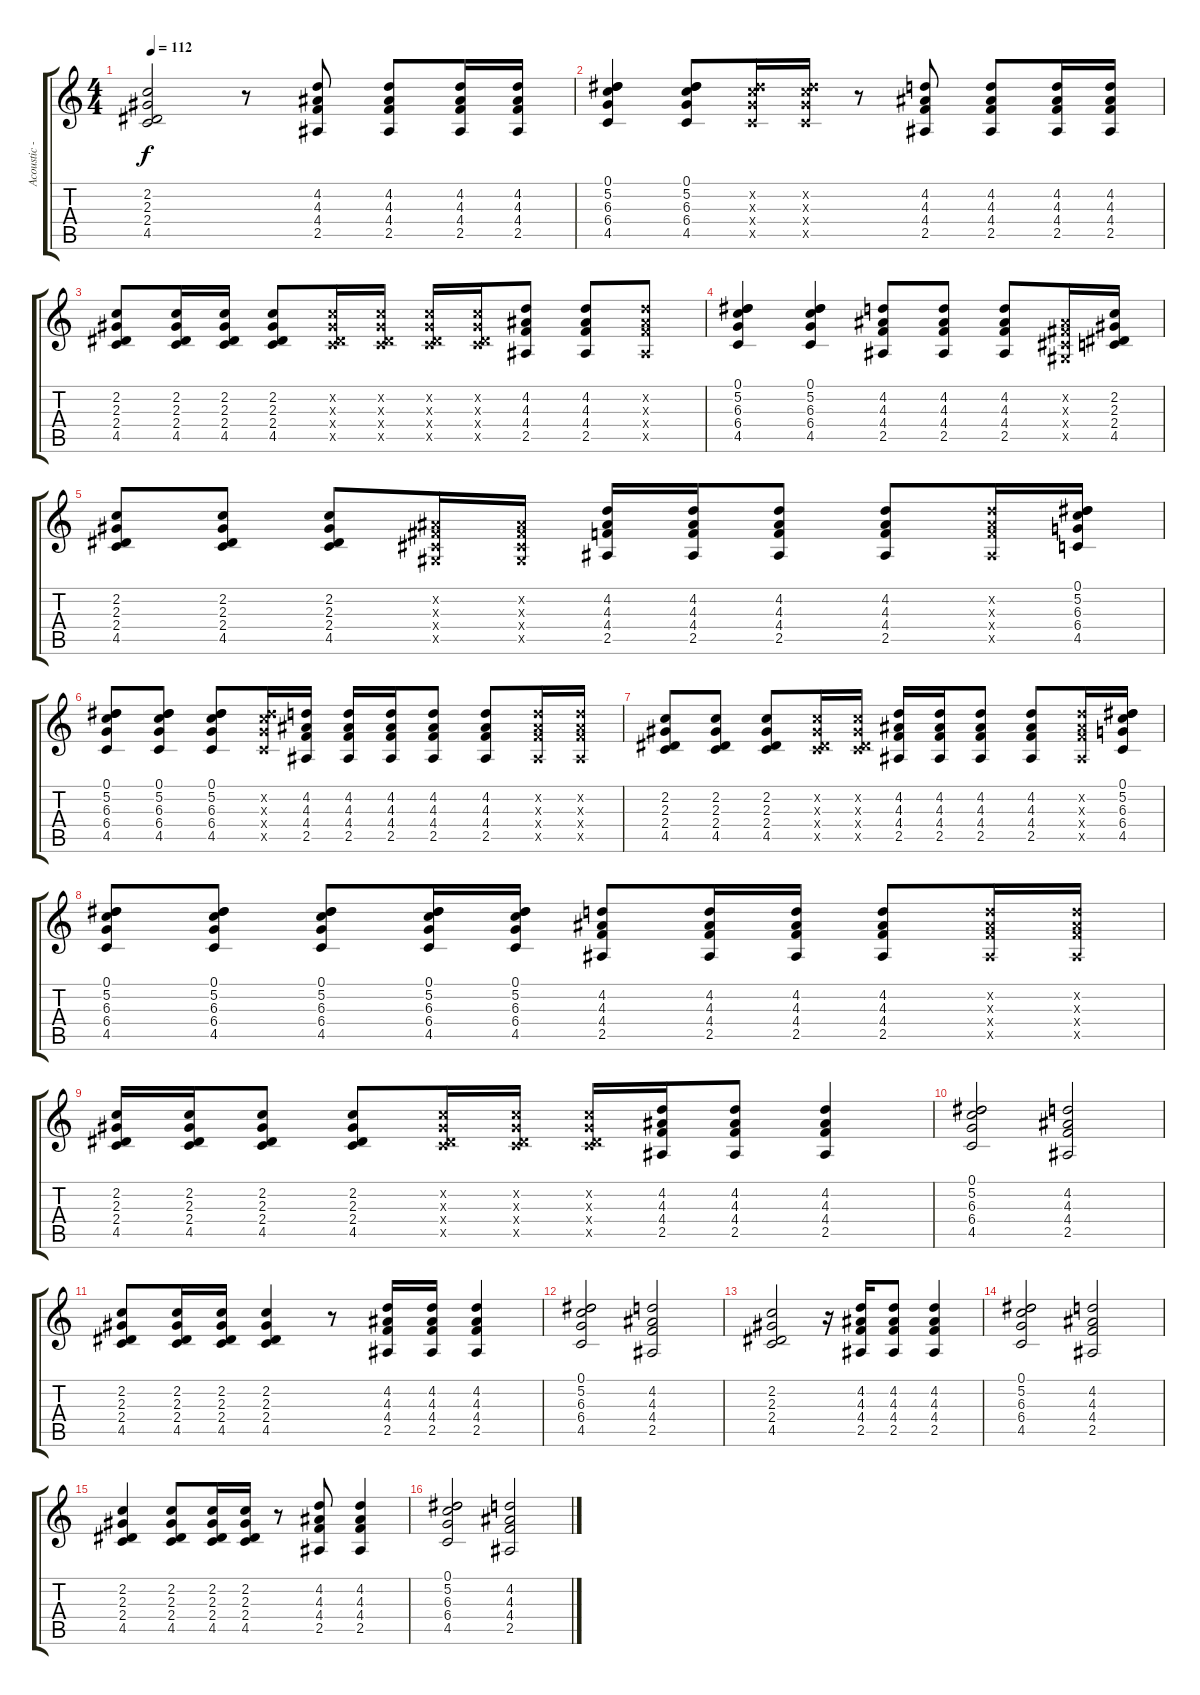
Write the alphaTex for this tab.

\track ("Acoustic - Dave Mason" "Acoustic -") {instrument acousticguitarsteel}
\staff {score tabs}
\tuning (Eb4 Bb3 Gb3 Db3 Ab2 Eb2) {hide}
\ts (4 4)
\tempo 112
\clef g2
\ks c
(2.2 2.3 2.4 4.5).2{dy f} r.8 (4.2 4.3 4.4 2.5).8 (4.2 4.3 4.4 2.5).8 (4.2 4.3 4.4 2.5).16 (4.2 4.3 4.4 2.5).16 |
(0.1 5.2 6.3 6.4 4.5).4 (0.1 5.2 6.3 6.4 4.5).8 (5.2{x} 6.3{x} 6.4{x} 4.5{x}).16 (5.2{x} 6.3{x} 6.4{x} 4.5{x}).16 r.8 (4.2 4.3 4.4 2.5).8 (4.2 4.3 4.4 2.5).8 (4.2 4.3 4.4 2.5).16 (4.2 4.3 4.4 2.5).16 |
(2.2 2.3 2.4 4.5).8 (2.2 2.3 2.4 4.5).16 (2.2 2.3 2.4 4.5).16 (2.2 2.3 2.4 4.5).8 (2.2{x} 2.3{x} 2.4{x} 4.5{x}).16 (2.2{x} 2.3{x} 2.4{x} 4.5{x}).16 (2.2{x} 2.3{x} 2.4{x} 4.5{x}).16 (2.2{x} 2.3{x} 2.4{x} 4.5{x}).16 (4.2 4.3 4.4 2.5).8 (4.2 4.3 4.4 2.5).8 (4.2{x} 4.3{x} 4.4{x} 2.5{x}).8 |
(0.1 5.2 6.3 6.4 4.5).4 (0.1 5.2 6.3 6.4 4.5).4 (4.2 4.3 4.4 2.5).8 (4.2 4.3 4.4 2.5).8 (4.2 4.3 4.4 2.5).8 (0.2{x} 0.3{x} 0.4{x} 0.5{x}).16 (2.2 2.3 2.4 4.5).16 |
(2.2 2.3 2.4 4.5).8 (2.2 2.3 2.4 4.5).8 (2.2 2.3 2.4 4.5).8 (0.2{x} 0.3{x} 0.4{x} 0.5{x}).16 (0.2{x} 0.3{x} 0.4{x} 0.5{x}).16 (4.2 4.3 4.4 2.5).16 (4.2 4.3 4.4 2.5).16 (4.2 4.3 4.4 2.5).8 (4.2 4.3 4.4 2.5).8 (4.2{x} 4.3{x} 4.4{x} 2.5{x}).16 (0.1 5.2 6.3 6.4 4.5).16 |
(0.1 5.2 6.3 6.4 4.5).8 (0.1 5.2 6.3 6.4 4.5).8 (0.1 5.2 6.3 6.4 4.5).8 (5.2{x} 6.3{x} 6.4{x} 4.5{x}).16 (4.2 4.3 4.4 2.5).16 (4.2 4.3 4.4 2.5).16 (4.2 4.3 4.4 2.5).16 (4.2 4.3 4.4 2.5).8 (4.2 4.3 4.4 2.5).8 (4.2{x} 4.3{x} 4.4{x} 2.5{x}).16 (4.2{x} 4.3{x} 4.4{x} 2.5{x}).16 |
(2.2 2.3 2.4 4.5).8 (2.2 2.3 2.4 4.5).8 (2.2 2.3 2.4 4.5).8 (2.2{x} 2.3{x} 2.4{x} 4.5{x}).16 (2.2{x} 2.3{x} 2.4{x} 4.5{x}).16 (4.2 4.3 4.4 2.5).16 (4.2 4.3 4.4 2.5).16 (4.2 4.3 4.4 2.5).8 (4.2 4.3 4.4 2.5).8 (4.2{x} 4.3{x} 4.4{x} 2.5{x}).16 (0.1 5.2 6.3 6.4 4.5).16 |
(0.1 5.2 6.3 6.4 4.5).8 (0.1 5.2 6.3 6.4 4.5).8 (0.1 5.2 6.3 6.4 4.5).8 (0.1 5.2 6.3 6.4 4.5).16 (0.1 5.2 6.3 6.4 4.5).16 (4.2 4.3 4.4 2.5).8 (4.2 4.3 4.4 2.5).16 (4.2 4.3 4.4 2.5).16 (4.2 4.3 4.4 2.5).8 (4.2{x} 4.3{x} 4.4{x} 2.5{x}).16 (4.2{x} 4.3{x} 4.4{x} 2.5{x}).16 |
(2.2 2.3 2.4 4.5).16 (2.2 2.3 2.4 4.5).16 (2.2 2.3 2.4 4.5).8 (2.2 2.3 2.4 4.5).8 (2.2{x} 2.3{x} 2.4{x} 4.5{x}).16 (2.2{x} 2.3{x} 2.4{x} 4.5{x}).16 (2.2{x} 2.3{x} 2.4{x} 4.5{x}).16 (4.2 4.3 4.4 2.5).16 (4.2 4.3 4.4 2.5).8 (4.2 4.3 4.4 2.5).4 |
(0.1 5.2 6.3 6.4 4.5).2 (4.2 4.3 4.4 2.5).2 |
(2.2 2.3 2.4 4.5).8 (2.2 2.3 2.4 4.5).16 (2.2 2.3 2.4 4.5).16 (2.2 2.3 2.4 4.5).4 r.8 (4.2 4.3 4.4 2.5).16 (4.2 4.3 4.4 2.5).16 (4.2 4.3 4.4 2.5).4 |
(0.1 5.2 6.3 6.4 4.5).2 (4.2 4.3 4.4 2.5).2 |
(2.2 2.3 2.4 4.5).2 r.16 (4.2 4.3 4.4 2.5).16 (4.2 4.3 4.4 2.5).8 (4.2 4.3 4.4 2.5).4 |
(0.1 5.2 6.3 6.4 4.5).2 (4.2 4.3 4.4 2.5).2 |
(2.2 2.3 2.4 4.5).4 (2.2 2.3 2.4 4.5).8 (2.2 2.3 2.4 4.5).16 (2.2 2.3 2.4 4.5).16 r.8 (4.2 4.3 4.4 2.5).8 (4.2 4.3 4.4 2.5).4 |
(0.1 5.2 6.3 6.4 4.5).2 (4.2 4.3 4.4 2.5).2
